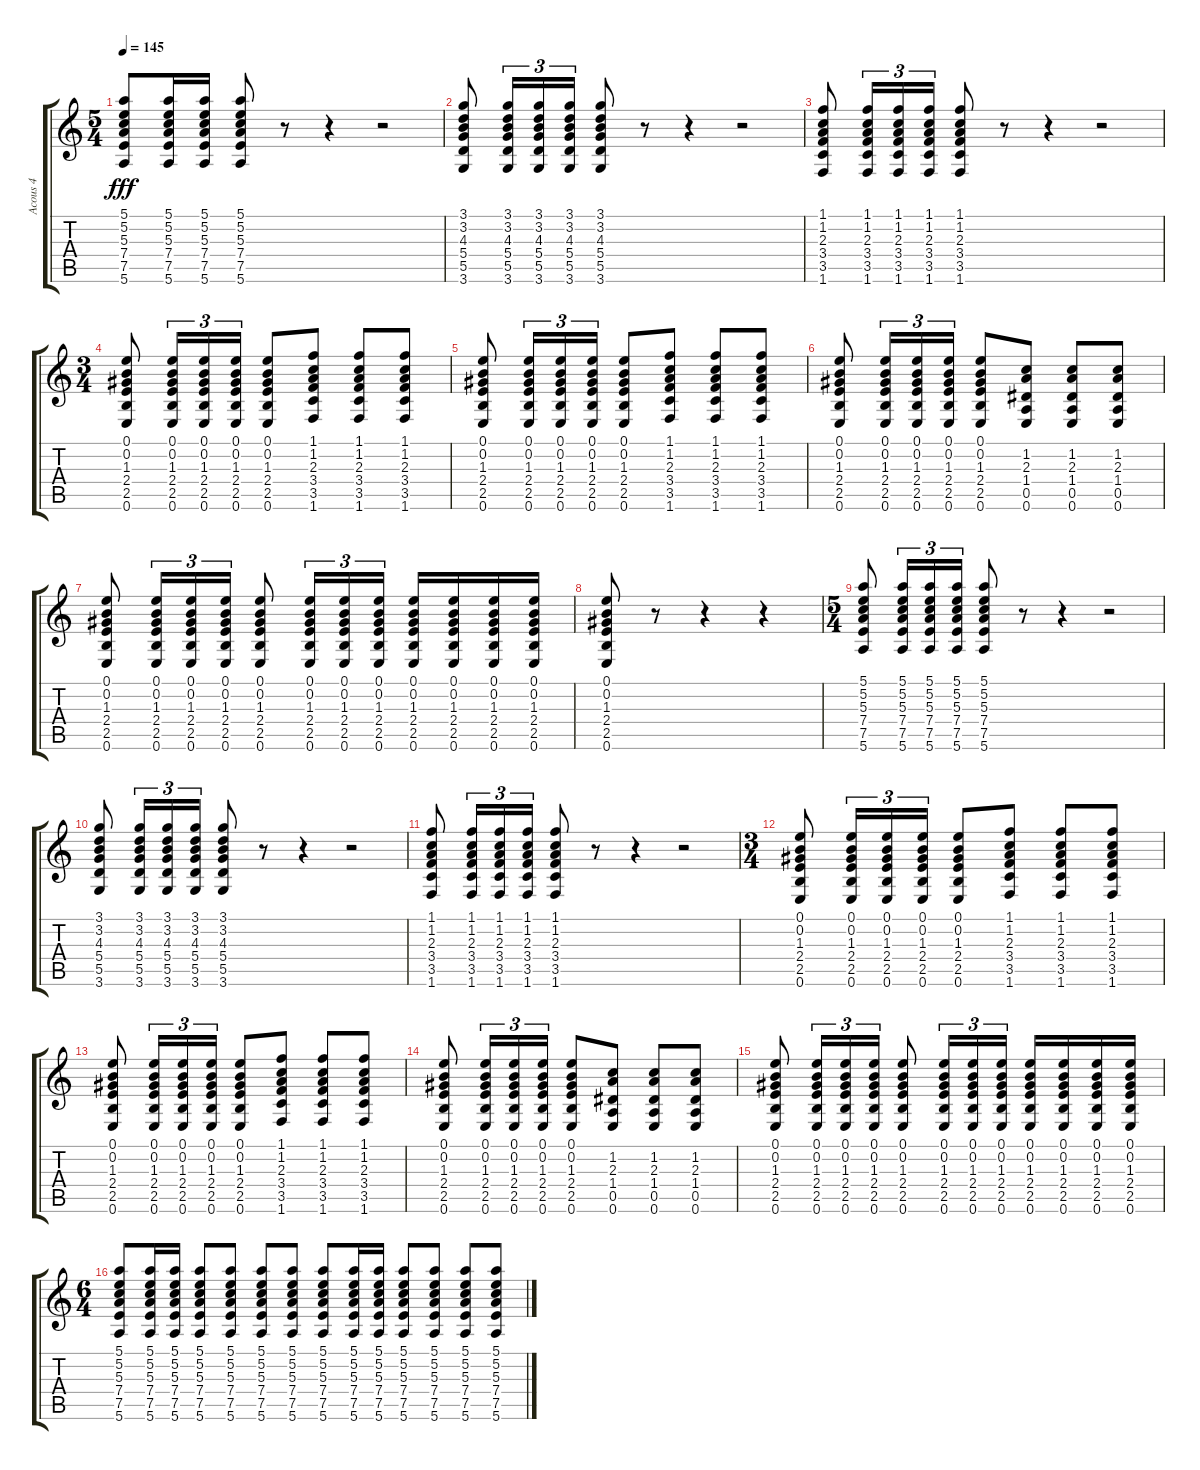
\track ("Acous 4" "Acous 4") {instrument acousticguitarnylon}
\staff {score tabs}
\tuning (E4 B3 G3 D3 A2 E2) {hide}
\ts (5 4)
\tempo 145
\clef g2
\ks c
(5.1 5.2 5.3 7.4 7.5 5.6).8{dy fff} (5.1 5.2 5.3 7.4 7.5 5.6).16 (5.1 5.2 5.3 7.4 7.5 5.6).16 (5.1 5.2 5.3 7.4 7.5 5.6).8 r.8 r.4 r.2 |
(3.1 3.2 4.3 5.4 5.5 3.6).8 (3.1 3.2 4.3 5.4 5.5 3.6).16{tu (3 2)} (3.1 3.2 4.3 5.4 5.5 3.6).16{tu (3 2)} (3.1 3.2 4.3 5.4 5.5 3.6).16{tu (3 2)} (3.1 3.2 4.3 5.4 5.5 3.6).8 r.8 r.4 r.2 |
(1.1 1.2 2.3 3.4 3.5 1.6).8 (1.1 1.2 2.3 3.4 3.5 1.6).16{tu (3 2)} (1.1 1.2 2.3 3.4 3.5 1.6).16{tu (3 2)} (1.1 1.2 2.3 3.4 3.5 1.6).16{tu (3 2)} (1.1 1.2 2.3 3.4 3.5 1.6).8 r.8 r.4 r.2 |
\ts (3 4)
(0.1 0.2 1.3 2.4 2.5 0.6).8 (0.1 0.2 1.3 2.4 2.5 0.6).16{tu (3 2)} (0.1 0.2 1.3 2.4 2.5 0.6).16{tu (3 2)} (0.1 0.2 1.3 2.4 2.5 0.6).16{tu (3 2)} (0.1 0.2 1.3 2.4 2.5 0.6).8 (1.1 1.2 2.3 3.4 3.5 1.6).8 (1.1 1.2 2.3 3.4 3.5 1.6).8 (1.1 1.2 2.3 3.4 3.5 1.6).8 |
(0.1 0.2 1.3 2.4 2.5 0.6).8 (0.1 0.2 1.3 2.4 2.5 0.6).16{tu (3 2)} (0.1 0.2 1.3 2.4 2.5 0.6).16{tu (3 2)} (0.1 0.2 1.3 2.4 2.5 0.6).16{tu (3 2)} (0.1 0.2 1.3 2.4 2.5 0.6).8 (1.1 1.2 2.3 3.4 3.5 1.6).8 (1.1 1.2 2.3 3.4 3.5 1.6).8 (1.1 1.2 2.3 3.4 3.5 1.6).8 |
(0.1 0.2 1.3 2.4 2.5 0.6).8 (0.1 0.2 1.3 2.4 2.5 0.6).16{tu (3 2)} (0.1 0.2 1.3 2.4 2.5 0.6).16{tu (3 2)} (0.1 0.2 1.3 2.4 2.5 0.6).16{tu (3 2)} (0.1 0.2 1.3 2.4 2.5 0.6).8 (1.2 2.3 1.4 0.5 0.6).8 (1.2 2.3 1.4 0.5 0.6).8 (1.2 2.3 1.4 0.5 0.6).8 |
(0.1 0.2 1.3 2.4 2.5 0.6).8 (0.1 0.2 1.3 2.4 2.5 0.6).16{tu (3 2)} (0.1 0.2 1.3 2.4 2.5 0.6).16{tu (3 2)} (0.1 0.2 1.3 2.4 2.5 0.6).16{tu (3 2)} (0.1 0.2 1.3 2.4 2.5 0.6).8 (0.1 0.2 1.3 2.4 2.5 0.6).16{tu (3 2)} (0.1 0.2 1.3 2.4 2.5 0.6).16{tu (3 2)} (0.1 0.2 1.3 2.4 2.5 0.6).16{tu (3 2)} (0.1 0.2 1.3 2.4 2.5 0.6).16 (0.1 0.2 1.3 2.4 2.5 0.6).16 (0.1 0.2 1.3 2.4 2.5 0.6).16 (0.1 0.2 1.3 2.4 2.5 0.6).16 |
(0.1 0.2 1.3 2.4 2.5 0.6).8 r.8 r.4 r.4 |
\ts (5 4)
(5.1 5.2 5.3 7.4 7.5 5.6).8 (5.1 5.2 5.3 7.4 7.5 5.6).16{tu (3 2)} (5.1 5.2 5.3 7.4 7.5 5.6).16{tu (3 2)} (5.1 5.2 5.3 7.4 7.5 5.6).16{tu (3 2)} (5.1 5.2 5.3 7.4 7.5 5.6).8 r.8 r.4 r.2 |
(3.1 3.2 4.3 5.4 5.5 3.6).8 (3.1 3.2 4.3 5.4 5.5 3.6).16{tu (3 2)} (3.1 3.2 4.3 5.4 5.5 3.6).16{tu (3 2)} (3.1 3.2 4.3 5.4 5.5 3.6).16{tu (3 2)} (3.1 3.2 4.3 5.4 5.5 3.6).8 r.8 r.4 r.2 |
(1.1 1.2 2.3 3.4 3.5 1.6).8 (1.1 1.2 2.3 3.4 3.5 1.6).16{tu (3 2)} (1.1 1.2 2.3 3.4 3.5 1.6).16{tu (3 2)} (1.1 1.2 2.3 3.4 3.5 1.6).16{tu (3 2)} (1.1 1.2 2.3 3.4 3.5 1.6).8 r.8 r.4 r.2 |
\ts (3 4)
(0.1 0.2 1.3 2.4 2.5 0.6).8 (0.1 0.2 1.3 2.4 2.5 0.6).16{tu (3 2)} (0.1 0.2 1.3 2.4 2.5 0.6).16{tu (3 2)} (0.1 0.2 1.3 2.4 2.5 0.6).16{tu (3 2)} (0.1 0.2 1.3 2.4 2.5 0.6).8 (1.1 1.2 2.3 3.4 3.5 1.6).8 (1.1 1.2 2.3 3.4 3.5 1.6).8 (1.1 1.2 2.3 3.4 3.5 1.6).8 |
(0.1 0.2 1.3 2.4 2.5 0.6).8 (0.1 0.2 1.3 2.4 2.5 0.6).16{tu (3 2)} (0.1 0.2 1.3 2.4 2.5 0.6).16{tu (3 2)} (0.1 0.2 1.3 2.4 2.5 0.6).16{tu (3 2)} (0.1 0.2 1.3 2.4 2.5 0.6).8 (1.1 1.2 2.3 3.4 3.5 1.6).8 (1.1 1.2 2.3 3.4 3.5 1.6).8 (1.1 1.2 2.3 3.4 3.5 1.6).8 |
(0.1 0.2 1.3 2.4 2.5 0.6).8 (0.1 0.2 1.3 2.4 2.5 0.6).16{tu (3 2)} (0.1 0.2 1.3 2.4 2.5 0.6).16{tu (3 2)} (0.1 0.2 1.3 2.4 2.5 0.6).16{tu (3 2)} (0.1 0.2 1.3 2.4 2.5 0.6).8 (1.2 2.3 1.4 0.5 0.6).8 (1.2 2.3 1.4 0.5 0.6).8 (1.2 2.3 1.4 0.5 0.6).8 |
(0.1 0.2 1.3 2.4 2.5 0.6).8 (0.1 0.2 1.3 2.4 2.5 0.6).16{tu (3 2)} (0.1 0.2 1.3 2.4 2.5 0.6).16{tu (3 2)} (0.1 0.2 1.3 2.4 2.5 0.6).16{tu (3 2)} (0.1 0.2 1.3 2.4 2.5 0.6).8 (0.1 0.2 1.3 2.4 2.5 0.6).16{tu (3 2)} (0.1 0.2 1.3 2.4 2.5 0.6).16{tu (3 2)} (0.1 0.2 1.3 2.4 2.5 0.6).16{tu (3 2)} (0.1 0.2 1.3 2.4 2.5 0.6).16 (0.1 0.2 1.3 2.4 2.5 0.6).16 (0.1 0.2 1.3 2.4 2.5 0.6).16 (0.1 0.2 1.3 2.4 2.5 0.6).16 |
\ts (6 4)
(5.1 5.2 5.3 7.4 7.5 5.6).8 (5.1 5.2 5.3 7.4 7.5 5.6).16 (5.1 5.2 5.3 7.4 7.5 5.6).16 (5.1 5.2 5.3 7.4 7.5 5.6).8 (5.1 5.2 5.3 7.4 7.5 5.6).8 (5.1 5.2 5.3 7.4 7.5 5.6).8 (5.1 5.2 5.3 7.4 7.5 5.6).8 (5.1 5.2 5.3 7.4 7.5 5.6).8 (5.1 5.2 5.3 7.4 7.5 5.6).16 (5.1 5.2 5.3 7.4 7.5 5.6).16 (5.1 5.2 5.3 7.4 7.5 5.6).8 (5.1 5.2 5.3 7.4 7.5 5.6).8 (5.1 5.2 5.3 7.4 7.5 5.6).8 (5.1 5.2 5.3 7.4 7.5 5.6).8
